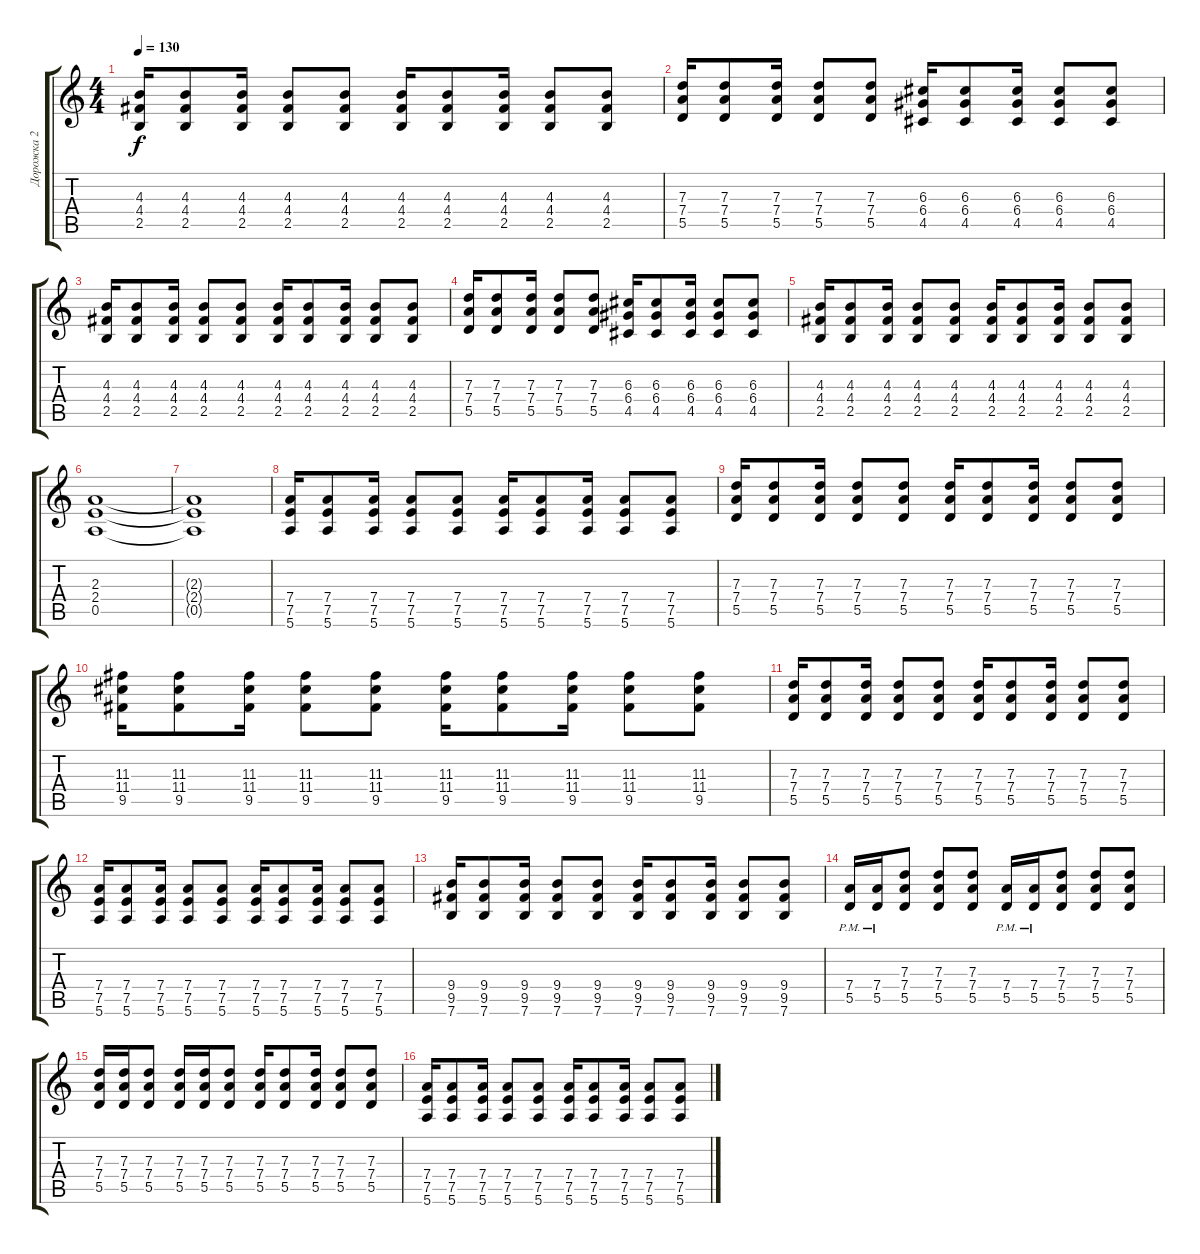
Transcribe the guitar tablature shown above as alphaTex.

\track ("Дорожка 2" "Дорожка 2") {instrument overdrivenguitar}
\staff {score tabs}
\tuning (E4 B3 G3 D3 A2 E2) {hide}
\ts (4 4)
\tempo 130
\clef g2
\ks c
(4.3 4.4 2.5).16{dy f} (4.3 4.4 2.5).8 (4.3 4.4 2.5).16 (4.3 4.4 2.5).8 (4.3 4.4 2.5).8 (4.3 4.4 2.5).16 (4.3 4.4 2.5).8 (4.3 4.4 2.5).16 (4.3 4.4 2.5).8 (4.3 4.4 2.5).8 |
(7.3 7.4 5.5).16 (7.3 7.4 5.5).8 (7.3 7.4 5.5).16 (7.3 7.4 5.5).8 (7.3 7.4 5.5).8 (6.3 6.4 4.5).16 (6.3 6.4 4.5).8 (6.3 6.4 4.5).16 (6.3 6.4 4.5).8 (6.3 6.4 4.5).8 |
(4.3 4.4 2.5).16 (4.3 4.4 2.5).8 (4.3 4.4 2.5).16 (4.3 4.4 2.5).8 (4.3 4.4 2.5).8 (4.3 4.4 2.5).16 (4.3 4.4 2.5).8 (4.3 4.4 2.5).16 (4.3 4.4 2.5).8 (4.3 4.4 2.5).8 |
(7.3 7.4 5.5).16 (7.3 7.4 5.5).8 (7.3 7.4 5.5).16 (7.3 7.4 5.5).8 (7.3 7.4 5.5).8 (6.3 6.4 4.5).16 (6.3 6.4 4.5).8 (6.3 6.4 4.5).16 (6.3 6.4 4.5).8 (6.3 6.4 4.5).8 |
(4.3 4.4 2.5).16 (4.3 4.4 2.5).8 (4.3 4.4 2.5).16 (4.3 4.4 2.5).8 (4.3 4.4 2.5).8 (4.3 4.4 2.5).16 (4.3 4.4 2.5).8 (4.3 4.4 2.5).16 (4.3 4.4 2.5).8 (4.3 4.4 2.5).8 |
(2.3 2.4 0.5).1 |
(2.3{t} 2.4{t} 0.5{t}).1 |
(7.4 7.5 5.6).16 (7.4 7.5 5.6).8 (7.4 7.5 5.6).16 (7.4 7.5 5.6).8 (7.4 7.5 5.6).8 (7.4 7.5 5.6).16 (7.4 7.5 5.6).8 (7.4 7.5 5.6).16 (7.4 7.5 5.6).8 (7.4 7.5 5.6).8 |
(7.3 7.4 5.5).16 (7.3 7.4 5.5).8 (7.3 7.4 5.5).16 (7.3 7.4 5.5).8 (7.3 7.4 5.5).8 (7.3 7.4 5.5).16 (7.3 7.4 5.5).8 (7.3 7.4 5.5).16 (7.3 7.4 5.5).8 (7.3 7.4 5.5).8 |
(11.3 11.4 9.5).16 (11.3 11.4 9.5).8 (11.3 11.4 9.5).16 (11.3 11.4 9.5).8 (11.3 11.4 9.5).8 (11.3 11.4 9.5).16 (11.3 11.4 9.5).8 (11.3 11.4 9.5).16 (11.3 11.4 9.5).8 (11.3 11.4 9.5).8 |
(7.3 7.4 5.5).16 (7.3 7.4 5.5).8 (7.3 7.4 5.5).16 (7.3 7.4 5.5).8 (7.3 7.4 5.5).8 (7.3 7.4 5.5).16 (7.3 7.4 5.5).8 (7.3 7.4 5.5).16 (7.3 7.4 5.5).8 (7.3 7.4 5.5).8 |
(7.4 7.5 5.6).16 (7.4 7.5 5.6).8 (7.4 7.5 5.6).16 (7.4 7.5 5.6).8 (7.4 7.5 5.6).8 (7.4 7.5 5.6).16 (7.4 7.5 5.6).8 (7.4 7.5 5.6).16 (7.4 7.5 5.6).8 (7.4 7.5 5.6).8 |
(9.4 9.5 7.6).16 (9.4 9.5 7.6).8 (9.4 9.5 7.6).16 (9.4 9.5 7.6).8 (9.4 9.5 7.6).8 (9.4 9.5 7.6).16 (9.4 9.5 7.6).8 (9.4 9.5 7.6).16 (9.4 9.5 7.6).8 (9.4 9.5 7.6).8 |
(7.4{pm} 5.5{pm}).16 (7.4{pm} 5.5{pm}).16 (7.3 7.4 5.5).8 (7.3 7.4 5.5).8 (7.3 7.4 5.5).8 (7.4{pm} 5.5{pm}).16 (7.4{pm} 5.5{pm}).16 (7.3 7.4 5.5).8 (7.3 7.4 5.5).8 (7.3 7.4 5.5).8 |
(7.3 7.4 5.5).16 (7.3 7.4 5.5).16 (7.3 7.4 5.5).8 (7.3 7.4 5.5).16 (7.3 7.4 5.5).16 (7.3 7.4 5.5).8 (7.3 7.4 5.5).16 (7.3 7.4 5.5).8 (7.3 7.4 5.5).16 (7.3 7.4 5.5).8 (7.3 7.4 5.5).8 |
(7.4 7.5 5.6).16 (7.4 7.5 5.6).8 (7.4 7.5 5.6).16 (7.4 7.5 5.6).8 (7.4 7.5 5.6).8 (7.4 7.5 5.6).16 (7.4 7.5 5.6).8 (7.4 7.5 5.6).16 (7.4 7.5 5.6).8 (7.4 7.5 5.6).8
